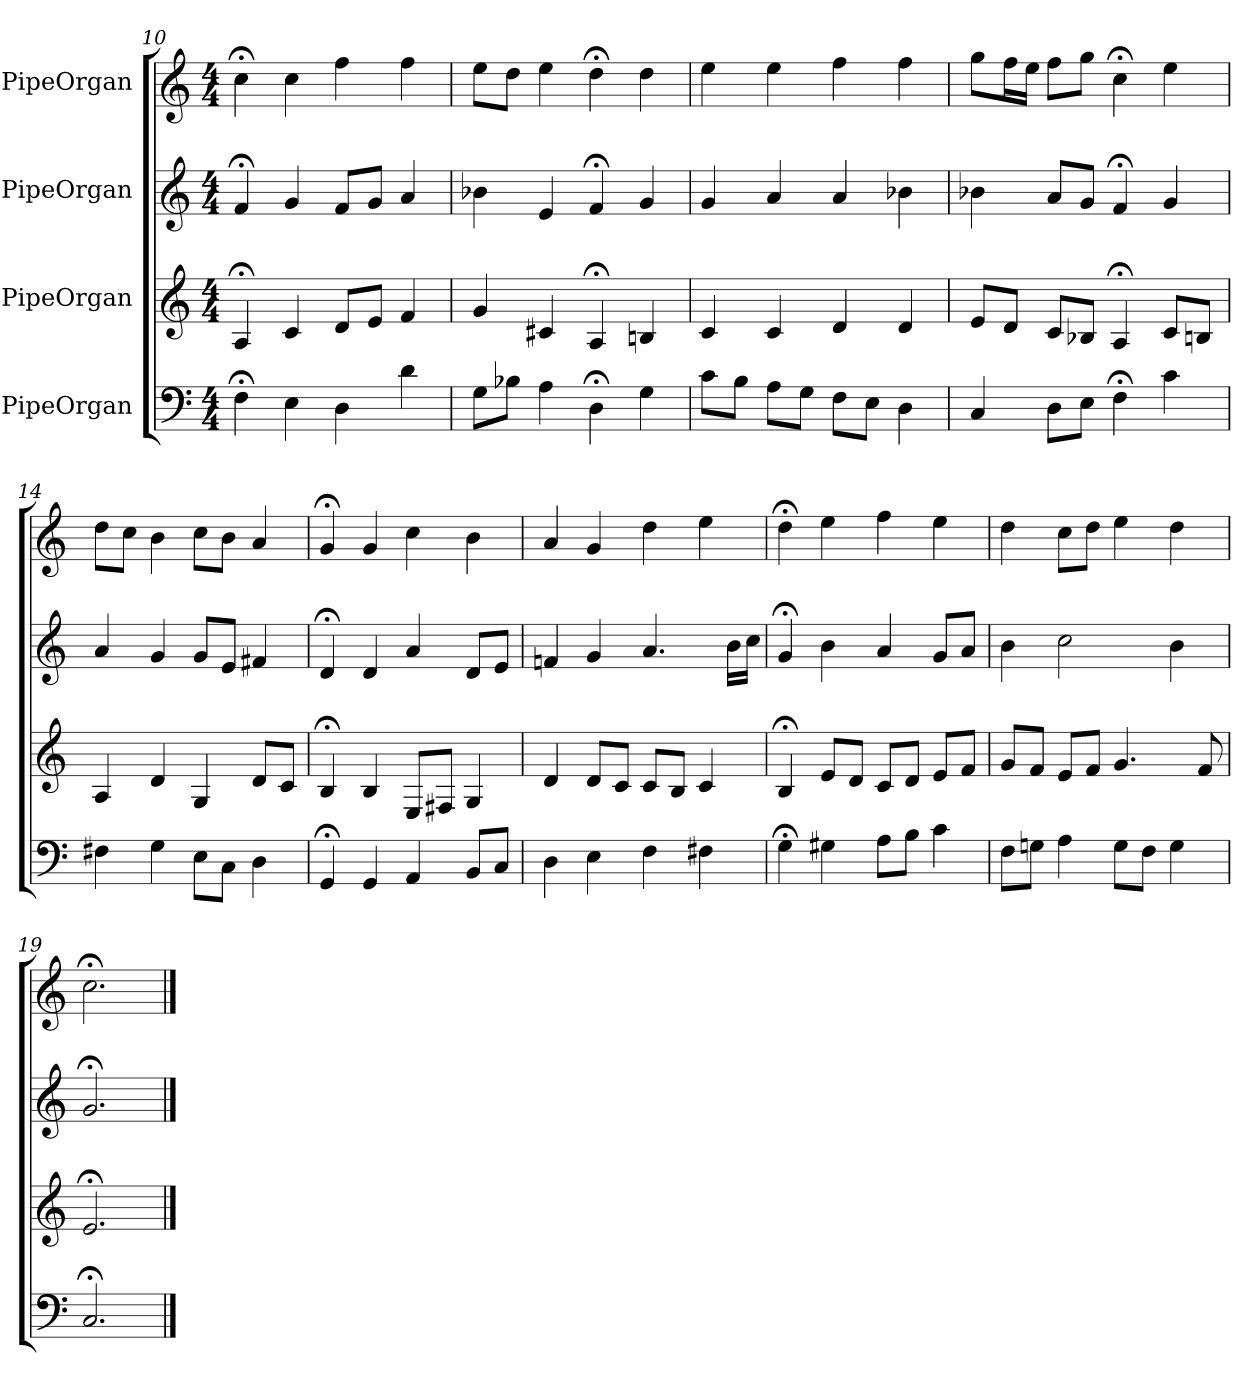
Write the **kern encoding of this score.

**kern	**kern	**kern	**kern
*part4	*part3	*part2	*part1
*staff4	*staff3	*staff2	*staff1
*I"PipeOrgan	*I"PipeOrgan	*I"PipeOrgan	*I"PipeOrgan
*k[]	*k[]	*k[]	*k[]
*C:	*C:	*C:	*C:
*M4/4	*M4/4	*M4/4	*M4/4
=10	=10	=10	=10
4F;<	4A;<	4f;<	4cc;<
4E	4c	4g	4cc
4D	8dL	8fL	4ff
.	8eJ	8gJ	.
4d	4f	4a	4ff
=11	=11	=11	=11
8GL	4g	4b-X	8eeL
8B-XJ	.	.	8ddJ
4A	4c#X	4e	4ee
4D;<	4A;<	4f;<	4dd;<
4G	4Bn	4g	4dd
=12	=12	=12	=12
8cL	4c	4g	4ee
8BJ	.	.	.
8AL	4c	4a	4ee
8GJ	.	.	.
8FL	4d	4a	4ff
8EJ	.	.	.
4D	4d	4b-X	4ff
=13	=13	=13	=13
4C	8eL	4b-X	8ggL
.	8dJ	.	16ffL
.	.	.	16eeJJ
8DL	8cL	8aL	8ffL
8EJ	8B-XJ	8gJ	8ggJ
4F;<	4A;<	4f;<	4cc;<
4c	8cL	4g	4ee
.	8BnJ	.	.
=14	=14	=14	=14
4F#X	4A	4a	8ddL
.	.	.	8ccJ
4G	4d	4g	4b
8EL	4G	8gL	8ccL
8CJ	.	8eJ	8bJ
4D	8dL	4f#X	4a
.	8cJ	.	.
=15	=15	=15	=15
4GG;<	4B;<	4d;<	4g;<
4GG	4B	4d	4g
4AA	8EL	4a	4cc
.	8F#XJ	.	.
8BBL	4G	8dL	4b
8CJ	.	8eJ	.
=16	=16	=16	=16
4D	4d	4fn	4a
4E	8dL	4g	4g
.	8cJ	.	.
4F	8cL	4.a	4dd
.	8BJ	.	.
4F#X	4c	.	4ee
.	.	16bLL	.
.	.	16ccJJ	.
=17	=17	=17	=17
4G;<	4B;<	4g;<	4dd;<
4G#X	8eL	4b	4ee
.	8dJ	.	.
8AL	8cL	4a	4ff
8BJ	8dJ	.	.
4c	8eL	8gL	4ee
.	8fJ	8aJ	.
=18	=18	=18	=18
8FL	8gL	4b	4dd
8GnJ	8fJ	.	.
4A	8eL	2cc	8ccL
.	8fJ	.	8ddJ
8GL	4.g	.	4ee
8FJ	.	.	.
4G	.	4b	4dd
.	8f	.	.
=19	=19	=19	=19
2.C;<	2.e;<	2.g;<	2.cc;<
==	==	==	==
*-	*-	*-	*-
